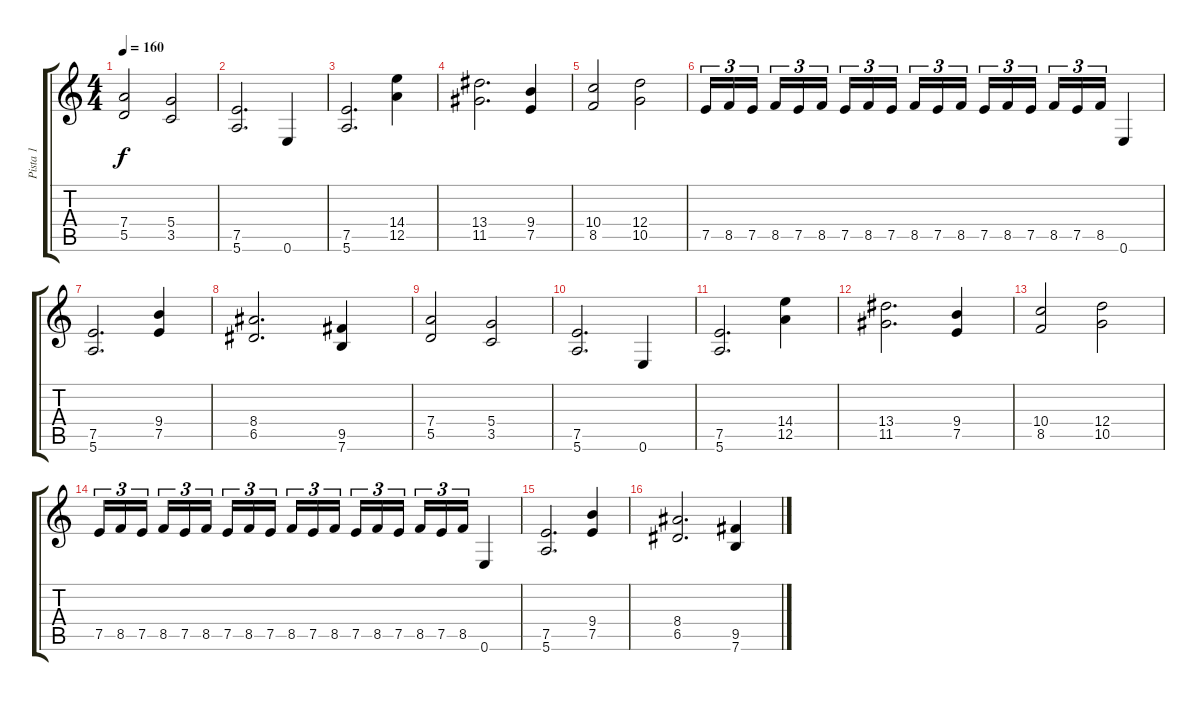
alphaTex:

\track ("Pista 1" "Pista 1") {instrument distortionguitar}
\staff {score tabs}
\tuning (E4 B3 G3 D3 A2 E2) {hide}
\ts (4 4)
\tempo 160
\clef g2
\ks c
(7.4 5.5).2{dy f} (5.4 3.5).2 |
(7.5 5.6).2{d} 0.6.4 |
(7.5 5.6).2{d} (14.4 12.5).4 |
(13.4 11.5).2{d} (9.4 7.5).4 |
(10.4 8.5).2 (12.4 10.5).2 |
7.5.16{tu (3 2)} 8.5.16{tu (3 2)} 7.5.16{tu (3 2)} 8.5.16{tu (3 2)} 7.5.16{tu (3 2)} 8.5.16{tu (3 2)} 7.5.16{tu (3 2)} 8.5.16{tu (3 2)} 7.5.16{tu (3 2)} 8.5.16{tu (3 2)} 7.5.16{tu (3 2)} 8.5.16{tu (3 2)} 7.5.16{tu (3 2)} 8.5.16{tu (3 2)} 7.5.16{tu (3 2)} 8.5.16{tu (3 2)} 7.5.16{tu (3 2)} 8.5.16{tu (3 2)} 0.6.4 |
(7.5 5.6).2{d} (9.4 7.5).4 |
(8.4 6.5).2{d} (9.5 7.6).4 |
(7.4 5.5).2 (5.4 3.5).2 |
(7.5 5.6).2{d} 0.6.4 |
(7.5 5.6).2{d} (14.4 12.5).4 |
(13.4 11.5).2{d} (9.4 7.5).4 |
(10.4 8.5).2 (12.4 10.5).2 |
7.5.16{tu (3 2)} 8.5.16{tu (3 2)} 7.5.16{tu (3 2)} 8.5.16{tu (3 2)} 7.5.16{tu (3 2)} 8.5.16{tu (3 2)} 7.5.16{tu (3 2)} 8.5.16{tu (3 2)} 7.5.16{tu (3 2)} 8.5.16{tu (3 2)} 7.5.16{tu (3 2)} 8.5.16{tu (3 2)} 7.5.16{tu (3 2)} 8.5.16{tu (3 2)} 7.5.16{tu (3 2)} 8.5.16{tu (3 2)} 7.5.16{tu (3 2)} 8.5.16{tu (3 2)} 0.6.4 |
(7.5 5.6).2{d} (9.4 7.5).4 |
(8.4 6.5).2{d} (9.5 7.6).4
